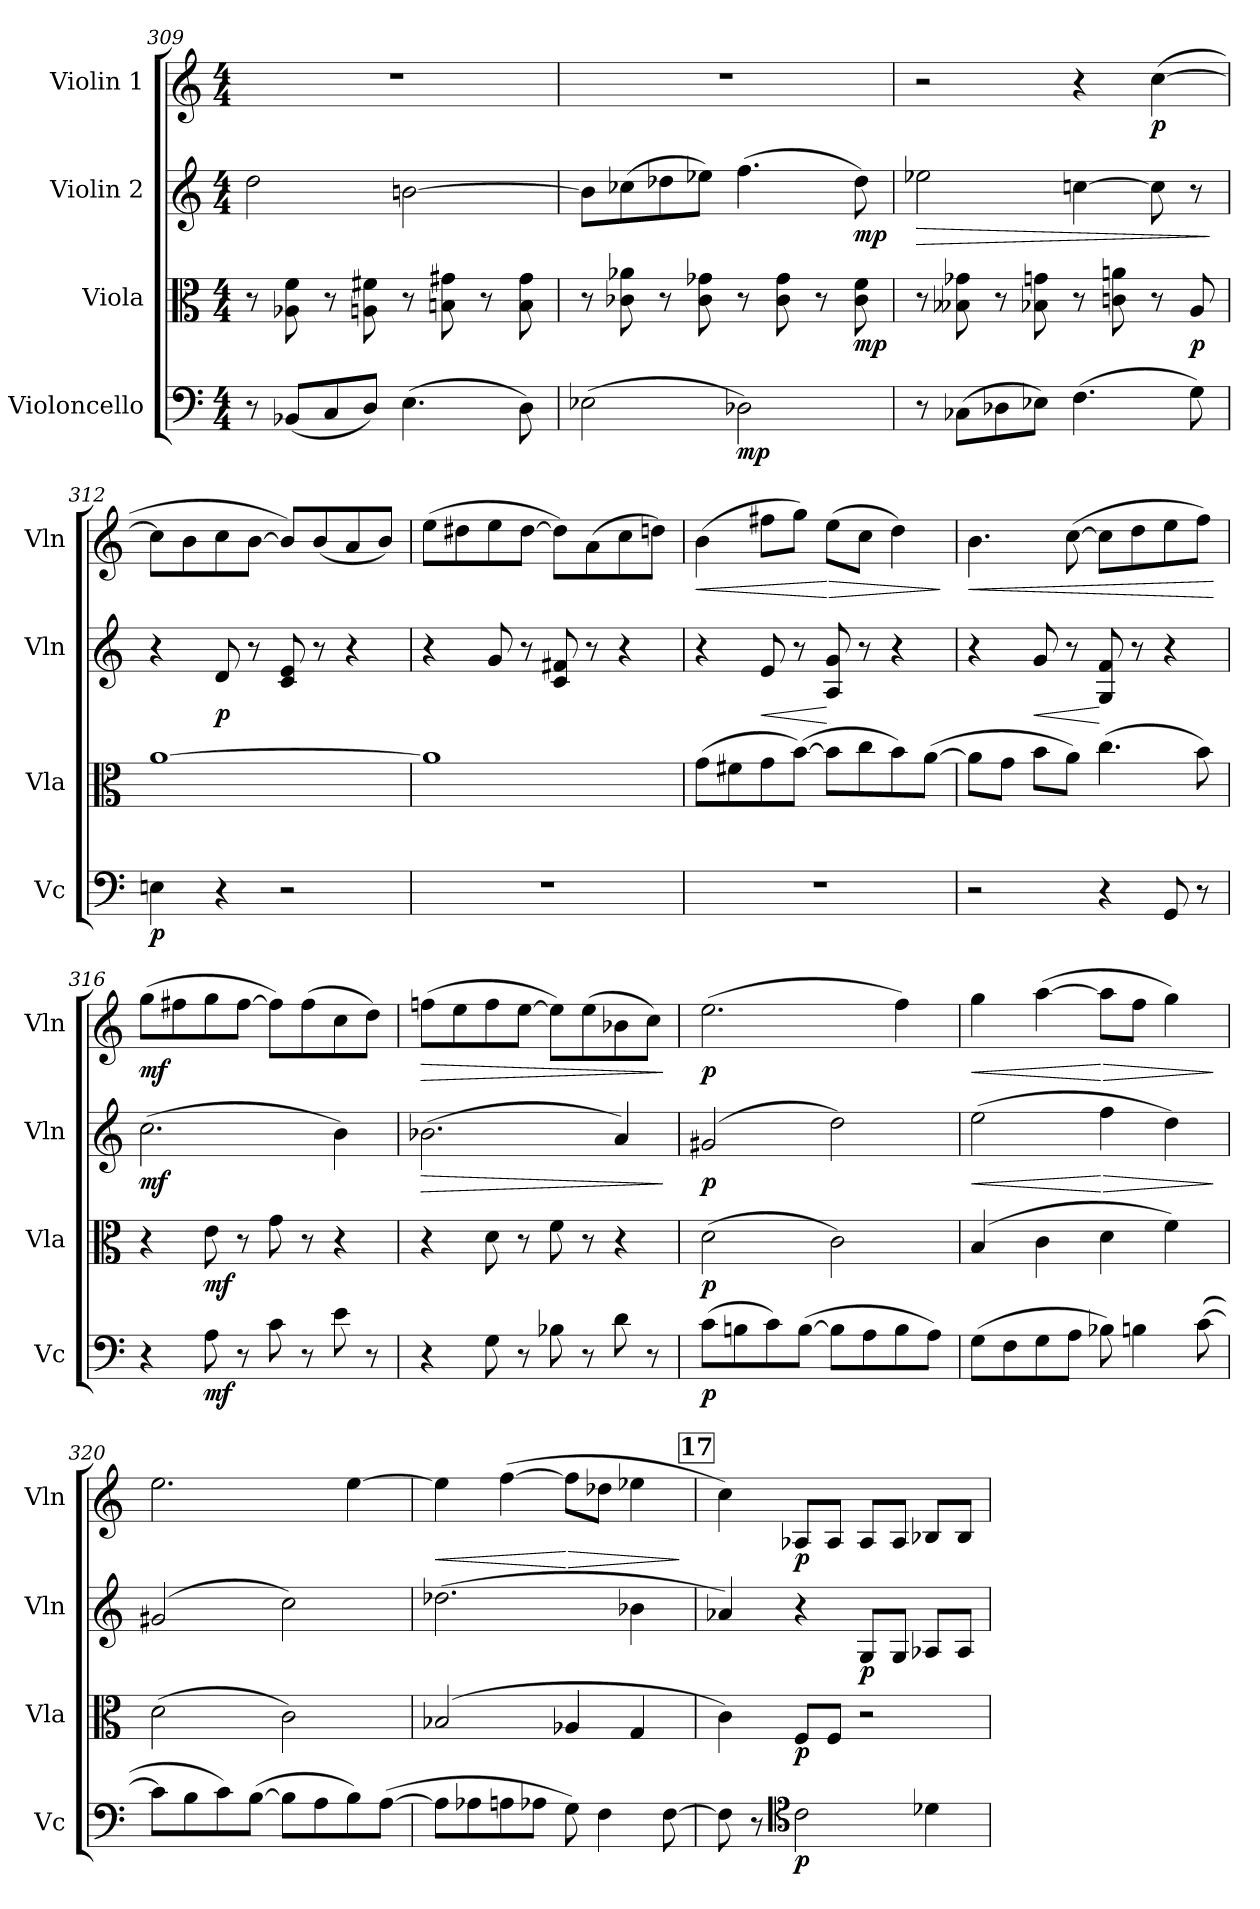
**kern	**dynam	**kern	**dynam	**kern	**dynam	**kern	**dynam
*part4	*part4	*part3	*part3	*part2	*part2	*part1	*part1
*staff4	*staff4	*staff3	*staff3	*staff2	*staff2	*staff1	*staff1
*I"Violoncello	*	*I"Viola	*	*I"Violin 2	*	*I"Violin 1	*
*I'Vc	*	*I'Vla	*	*I'Vln	*	*I'Vln	*
*clefF4	*	*clefC3	*	*clefG2	*	*clefG2	*
*k[]	*	*k[]	*	*k[]	*	*k[]	*
*M4/4	*	*M4/4	*	*M4/4	*	*M4/4	*
=309	=309	=309	=309	=309	=309	=309	=309
8r	.	8r	.	2dd\	.	1r	.
(<8BB-X/L	.	8A-X\ 8f\	.	.	.	.	.
8C/	.	8r	.	.	.	.	.
8D/J)	.	8An\ 8f#X\	.	.	.	.	.
(>4.E\	.	8r	.	[2bn\	.	.	.
.	.	8Bn\ 8g#X\	.	.	.	.	.
.	.	8r	.	.	.	.	.
8D\)	.	8B\ 8g#\	.	.	.	.	.
!!LO:LB:g=z
=310	=310	=310	=310	=310	=310	=310	=310
(>2E-X\	.	8r	.	8b\L]	.	1r	.
.	.	8c-X\ 8a-X\	.	(>8cc-X\	.	.	.
.	.	8r	.	8dd-X\	.	.	.
.	.	8c-\ 8g-X\	.	8ee-X\J)	.	.	.
!	!LO:DY:b	!	!	!	!	!	!
2D-X\)	mp	8r	.	(>4.ff\	.	.	.
.	.	8c-\ 8g-\	.	.	.	.	.
.	.	8r	.	.	.	.	.
!	!	!	!LO:DY:b	!	!LO:DY:b	!	!
.	.	8c-\ 8f\	mp	8dd-\)	mp	.	.
=311	=311	=311	=311	=311	=311	=311	=311
!	!	!	!	!	!LO:HP:b	!	!
8r	.	8r	.	2ee-X\	>	2r	.
(>8C-X\L	.	8B--X\ 8g-X\	.	.	.	.	.
8D-X\	.	8r	.	.	.	.	.
8E-X\J)	.	8B-X\ 8gn\	.	.	.	.	.
(>4.F\	.	8r	.	[4ccn\	.	4r	.
.	.	8cn\ 8an\	.	.	.	.	.
!	!	!	!	!	!	!	!LO:DY:b
.	.	8r	.	8cc\]	.	(>[4cc\	p
!	!	!	!LO:DY:b	!	!	!	!
8G\)	.	8A/	p	8r	.	.	.
.	.	.	.	.	]	.	.
=312	=312	=312	=312	=312	=312	=312	=312
!	!LO:DY:b	!	!	!	!	!	!
4En\	p	[1a	.	4r	.	8cc\L]	.
.	.	.	.	.	.	8b\	.
!	!	!	!	!	!LO:DY:b	!	!
4r	.	.	.	8d/	p	8cc\	.
.	.	.	.	8r	.	[8b\J	.
2r	.	.	.	8c/ 8e/	.	8b/L])	.
.	.	.	.	8r	.	(<8b/	.
.	.	.	.	4r	.	8a/	.
.	.	.	.	.	.	8b/J)	.
=313	=313	=313	=313	=313	=313	=313	=313
1r	.	1a]	.	4r	.	(>8ee\L	.
.	.	.	.	.	.	8dd#X\	.
.	.	.	.	8g/	.	8ee\	.
.	.	.	.	8r	.	[8dd#\J	.
.	.	.	.	8c/ 8f#X/	.	8dd#\L])	.
.	.	.	.	8r	.	(>8a\	.
.	.	.	.	4r	.	8cc\	.
.	.	.	.	.	.	8ddn\J)	.
!!LO:LB:g=z
=314	=314	=314	=314	=314	=314	=314	=314
!	!	!	!	!	!	!	!LO:HP:b
1r	.	(>8g\L	.	4r	.	(>4b\	<
.	.	8f#X\	.	.	.	.	.
!	!	!	!	!	!LO:HP:b	!	!
.	.	8g\	.	8e/	<	8ff#X\L	.
.	.	(>[8b\J)	.	8r	.	8gg\J)	.
!	!	!	!	!	!	!	!LO:HP:n=1:b
.	.	8b\L]	.	8A/ 8g/	[	(>8ee\L	[ >
.	.	8cc\	.	8r	.	8cc\J	.
.	.	8b\)	.	4r	.	4dd\)	.
.	.	(>[8a\J	.	.	.	.	.
.	.	.	.	.	.	.	]
=315	=315	=315	=315	=315	=315	=315	=315
!	!	!	!	!	!	!	!LO:HP:b
2r	.	8a\L]	.	4r	.	4.b\	<
.	.	8g\J	.	.	.	.	.
!	!	!	!	!	!LO:HP:b	!	!
.	.	8b\L	.	8g/	<	.	.
.	.	8a\J)	.	8r	.	(>[8cc\	.
4r	.	(>4.cc\	.	8G/ 8f/	[	8cc\L]	.
.	.	.	.	8r	.	8dd\	.
8GG/	.	.	.	4r	.	8ee\	.
8r	.	8b\)	.	.	.	8ff\J)	.
.	.	.	.	.	.	.	[
=316	=316	=316	=316	=316	=316	=316	=316
!	!	!	!	!	!LO:DY:b	!	!LO:DY:b
4r	.	4r	.	(>2.cc\	mf	(>8gg\L	mf
.	.	.	.	.	.	8ff#X\	.
!	!LO:DY:b	!	!LO:DY:b	!	!	!	!
8A\	mf	8e\	mf	.	.	8gg\	.
8r	.	8r	.	.	.	[8ff#\J	.
8c\	.	8g\	.	.	.	8ff#\L])	.
8r	.	8r	.	.	.	(>8ff#\	.
8e\	.	4r	.	4b\)	.	8cc\	.
8r	.	.	.	.	.	8dd\J)	.
=317	=317	=317	=317	=317	=317	=317	=317
!	!	!	!	!	!LO:HP:b	!	!LO:HP:b
4r	.	4r	.	(>2.b-X\	>	(>8ffn\L	>
.	.	.	.	.	.	8ee\	.
8G\	.	8d\	.	.	.	8ff\	.
8r	.	8r	.	.	.	[8ee\J	.
8B-X\	.	8f\	.	.	.	8ee\L])	.
8r	.	8r	.	.	.	(>8ee\	.
8d\	.	4r	.	4a/)	.	8b-X\	.
8r	.	.	.	.	.	8cc\J)	.
.	.	.	.	.	]	.	]
=318	=318	=318	=318	=318	=318	=318	=318
!	!LO:DY:b	!	!LO:DY:b	!	!LO:DY:b	!	!LO:DY:b
(>8c\L	p	(>2d\	p	(>2g#X/	p	(>2.ee\	p
8Bn\	.	.	.	.	.	.	.
8c\)	.	.	.	.	.	.	.
(>[8B\J	.	.	.	.	.	.	.
8B\L]	.	2c\)	.	2dd\)	.	.	.
8A\	.	.	.	.	.	.	.
8B\	.	.	.	.	.	4ff\)	.
8A\J)	.	.	.	.	.	.	.
=319	=319	=319	=319	=319	=319	=319	=319
!	!	!	!	!	!LO:HP:b	!	!LO:HP:b
(>8G\L	.	(>4B/	.	(>2ee\	<	4gg\	<
8F\	.	.	.	.	.	.	.
8G\	.	4c\	.	.	.	(>[4aa\	.
8A\J	.	.	.	.	.	.	.
!	!	!	!	!	!LO:HP:n=1:b	!	!LO:HP:n=1:b
8B-X\)	.	4d\	.	4ff\	[ >	8aa\L]	[ >
4Bn\	.	.	.	.	.	8ff\J	.
.	.	4f\)	.	4dd\)	.	4gg\)	.
(>[8c\	.	.	.	.	.	.	.
.	.	.	.	.	]	.	]
=320	=320	=320	=320	=320	=320	=320	=320
8c\L]	.	(>2d\	.	(>2g#X/	.	2.ee\	.
8B\	.	.	.	.	.	.	.
8c\)	.	.	.	.	.	.	.
(>[8B\J	.	.	.	.	.	.	.
8B\L]	.	2c\)	.	2cc\)	.	.	.
8A\	.	.	.	.	.	.	.
8B\)	.	.	.	.	.	[4ee\	.
(>[8A\J	.	.	.	.	.	.	.
=321	=321	=321	=321	=321	=321	=321	=321
*	*	*	*	*^	*	*	*
!	!	!	!	!	!	!	!	!LO:HP:b
8A\L]	.	(<2B-X/	.	2reyy	(>2.dd-X\	.	4ee\]	<
8A-X\	.	.	.	.	.	.	.	.
8An\	.	.	.	.	.	.	(>[4ff\	.
8A-X\J	.	.	.	.	.	.	.	.
!	!	!	!	!	!	!	!	!LO:HP:n=1:b
8G\)	.	4A-X/	.	2ryy	.	.	8ff\L]	[ >
4F\	.	.	.	.	.	.	8dd-X\J	.
.	.	4G/	.	.	4b-X\	.	4ee-X\	.
[8F\	.	.	.	.	.	.	.	.
*	*	*	*	*v	*v	*	*	*
.	.	.	.	.	.	.	]
!!LO:LB:g=z
!!LO:REH:place=s1:a:B:fs=14:t=17
=322	=322	=322	=322	=322	=322	=322	=322
8F\]	.	4c\)	.	4a-X/)	.	4cc\)	.
8r	.	.	.	.	.	.	.
*clefC4	*	*	*	*	*	*	*
!	!LO:DY:b	!	!LO:DY:b	!	!	!	!LO:DY:b
2c\	p	8F/L	p	4r	.	8A-X/L	p
.	.	8F/J	.	.	.	8A-/J	.
!	!	!	!	!	!LO:DY:b	!	!
.	.	2r	.	8G/L	p	8A-/L	.
.	.	.	.	8G/J	.	8A-/J	.
4d-X\	.	.	.	8A-X/L	.	8B-X/L	.
.	.	.	.	8A-/J	.	8B-/J	.
=	=	=	=	=	=	=	=
*-	*-	*-	*-	*-	*-	*-	*-
